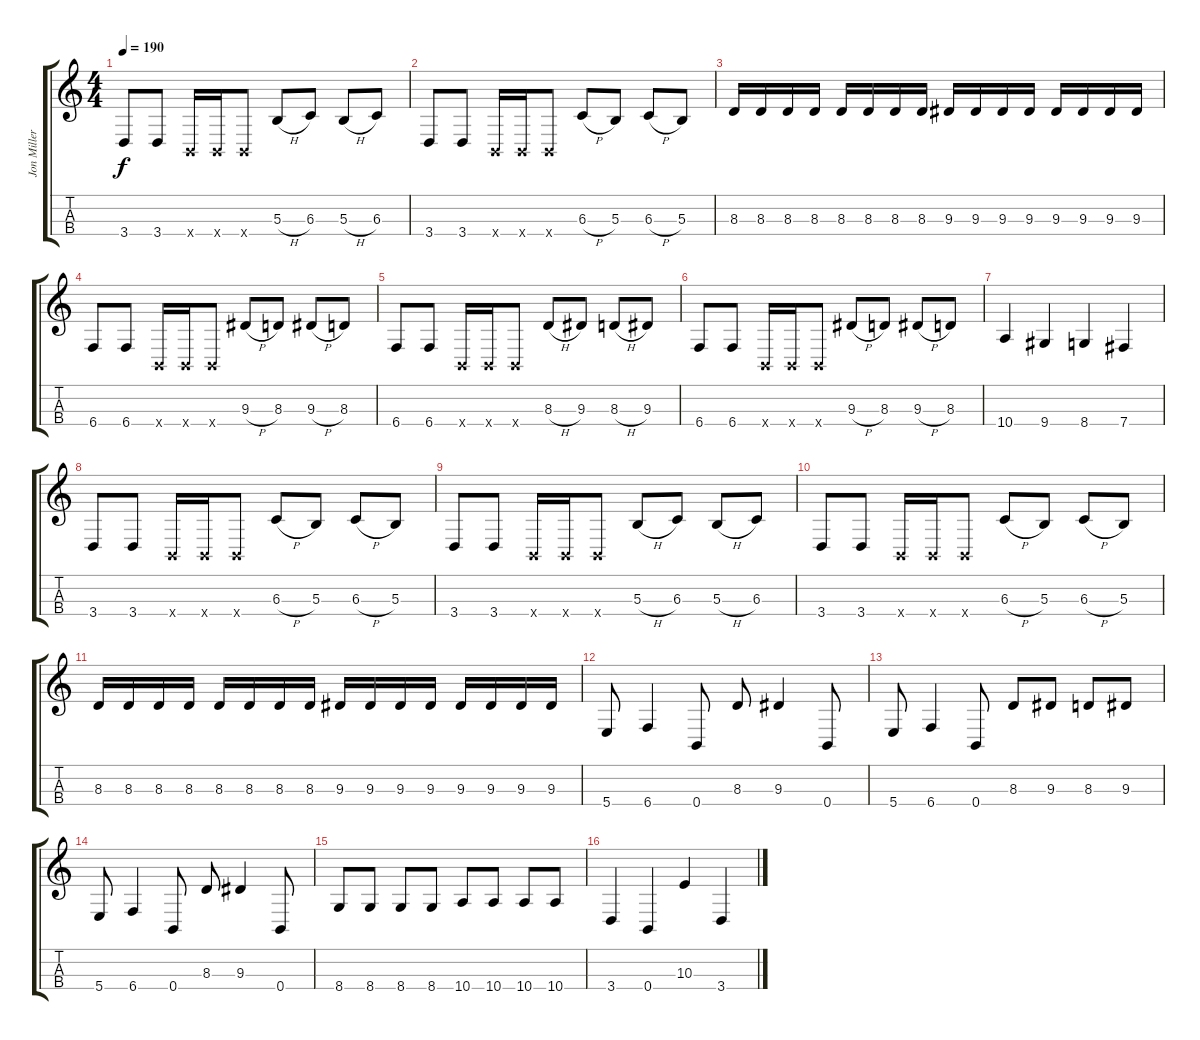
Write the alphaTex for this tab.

\track ("Jon Miller (Bass Guitar)" "Jon Miller") {instrument electricbasspick}
\staff {score tabs}
\tuning (E3 B2 Gb2 B1) {hide}
\ts (4 4)
\tempo 190
\clef g2
\ks c
3.4.8{dy f} 3.4.8 0.4{x}.16 0.4{x}.16 0.4{x}.8 5.3{h}.8 6.3.8 5.3{h}.8 6.3.8 |
3.4.8 3.4.8 0.4{x}.16 0.4{x}.16 0.4{x}.8 6.3{h}.8 5.3.8 6.3{h}.8 5.3.8 |
8.3.16 8.3.16 8.3.16 8.3.16 8.3.16 8.3.16 8.3.16 8.3.16 9.3.16 9.3.16 9.3.16 9.3.16 9.3.16 9.3.16 9.3.16 9.3.16 |
6.4.8 6.4.8 0.4{x}.16 0.4{x}.16 0.4{x}.8 9.3{h}.8 8.3.8 9.3{h}.8 8.3.8 |
6.4.8 6.4.8 0.4{x}.16 0.4{x}.16 0.4{x}.8 8.3{h}.8 9.3.8 8.3{h}.8 9.3.8 |
6.4.8 6.4.8 0.4{x}.16 0.4{x}.16 0.4{x}.8 9.3{h}.8 8.3.8 9.3{h}.8 8.3.8 |
10.4.4 9.4.4 8.4.4 7.4.4 |
3.4.8 3.4.8 0.4{x}.16 0.4{x}.16 0.4{x}.8 6.3{h}.8 5.3.8 6.3{h}.8 5.3.8 |
3.4.8 3.4.8 0.4{x}.16 0.4{x}.16 0.4{x}.8 5.3{h}.8 6.3.8 5.3{h}.8 6.3.8 |
3.4.8 3.4.8 0.4{x}.16 0.4{x}.16 0.4{x}.8 6.3{h}.8 5.3.8 6.3{h}.8 5.3.8 |
8.3.16 8.3.16 8.3.16 8.3.16 8.3.16 8.3.16 8.3.16 8.3.16 9.3.16 9.3.16 9.3.16 9.3.16 9.3.16 9.3.16 9.3.16 9.3.16 |
5.4.8 6.4.4 0.4.8 8.3.8 9.3.4 0.4.8 |
5.4.8 6.4.4 0.4.8 8.3.8 9.3.8 8.3.8 9.3.8 |
5.4.8 6.4.4 0.4.8 8.3.8 9.3.4 0.4.8 |
8.4.8 8.4.8 8.4.8 8.4.8 10.4.8 10.4.8 10.4.8 10.4.8 |
3.4.4 0.4.4 10.3.4 3.4.4
